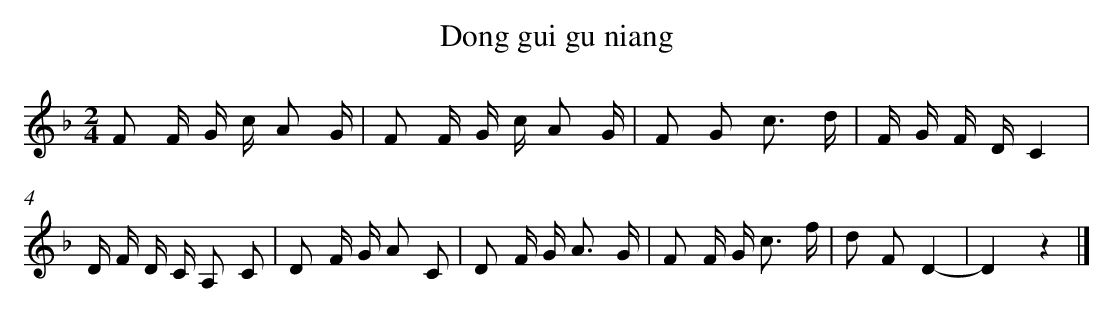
X:1
T: Dong gui gu niang
L: 1/16
M: 2/4
K: F
F2 F G c A2 G [I:setbarnb 1]|
F2 F G c A2 G |
F2 G2 c3 d |
F G F DC4 |
D F D C A,2 C2 |
D2 F G A2 C2 |
D2 F G2< A2 G |
F2 F G2< c2 f |
d2 F2D4- |
D4z4 |]
